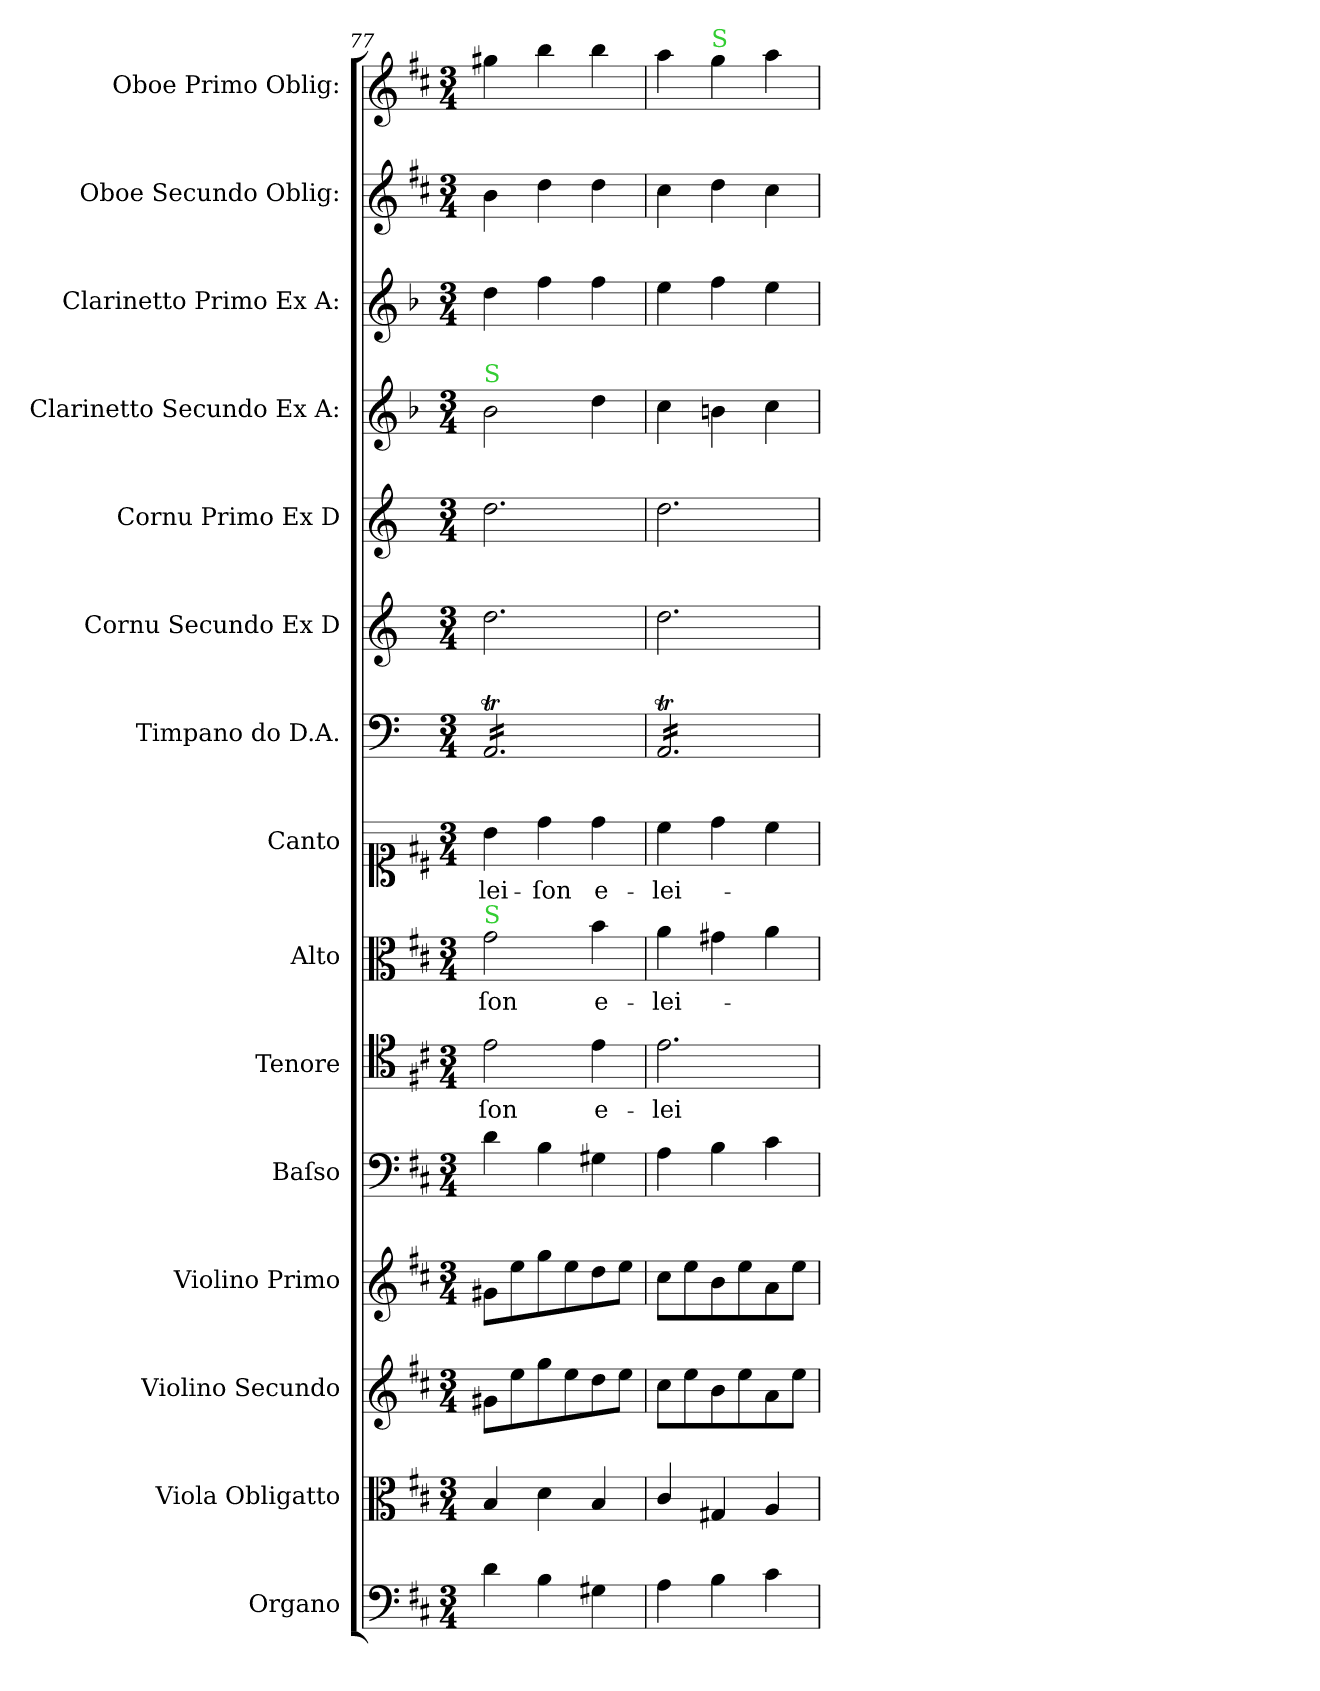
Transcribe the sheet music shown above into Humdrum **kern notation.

**kern	**kern	**kern	**kern	**kern	**kern	**text	**kern	**text	**kern	**text	**kern	**kern	**kern	**kern	**kern	**kern	**kern
*part15	*part14	*part13	*part12	*part11	*part10	*part10	*part9	*part9	*part8	*part8	*part7	*part6	*part5	*part4	*part3	*part2	*part1
*staff15	*staff14	*staff13	*staff12	*staff11	*staff10	*staff10	*staff9	*staff9	*staff8	*staff8	*staff7	*staff6	*staff5	*staff4	*staff3	*staff2	*staff1
*I"Organo	*I"Viola Obligatto	*I"Violino Secundo	*I"Violino Primo	*I"Baſso	*I"Tenore	*	*I"Alto	*	*I"Canto	*	*I"Timpano do D.A.	*I"Cornu Secundo Ex D	*I"Cornu Primo Ex D	*I"Clarinetto Secundo Ex A:	*I"Clarinetto Primo Ex A:	*I"Oboe Secundo Oblig:	*I"Oboe Primo Oblig:
*I'org	*I'vla obl	*I'vl 2	*I'vl 1	*I'B	*I'T	*	*I'A	*	*	*	*I'timp	*	*	*I'cl 2 in A	*I'cl 1 in A	*I'ob 2	*I'ob 1
*clefF4	*clefC3	*clefG2	*clefG2	*clefF4	*clefC4	*	*clefC3	*	*clefC1	*	*clefF4	*clefG2	*clefG2	*clefG2	*clefG2	*clefG2	*clefG2
*	*	*	*	*	*	*	*	*	*	*	*	*ITrd-1c-2	*ITrd-1c-2	*ITrd2c3	*ITrd2c3	*	*
*k[f#c#]	*k[f#c#]	*k[f#c#]	*k[f#c#]	*k[f#c#]	*k[f#c#]	*	*k[f#c#]	*	*k[f#c#]	*	*k[]	*k[f#c#]	*k[f#c#]	*k[f#c#]	*k[f#c#]	*k[f#c#]	*k[f#c#]
*M3/4	*M3/4	*M3/4	*M3/4	*M3/4	*M3/4	*	*M3/4	*	*M3/4	*	*M3/4	*M3/4	*M3/4	*M3/4	*M3/4	*M3/4	*M3/4
=77	=77	=77	=77	=77	=77	=77	=77	=77	=77	=77	=77	=77	=77	=77	=77	=77	=77
!	!	!	!	!	!	!	!	!	!	!	!	!	!	!LO:TX:a:color=limegreen:t=S	!	!	!
!	!	!	!	!	!	!	!LO:TX:a:color=limegreen:t=S	!	!	!	!	!	!	!	!	!	!
*	*	*	*	*	*	*	*	*	*	*	*tremolo	*	*	*	*	*	*
4d\	4B/	8g#X\L	8g#X\L	4d\	2e\	-ſon	2g\	-ſon	4b\	-lei-	16AAT/LL	2.ee\	2.ee\	2g\	4b\	4b\	4gg#X\
.	.	.	.	.	.	.	.	.	.	.	16AAT/	.	.	.	.	.	.
.	.	8ee\	8ee\	.	.	.	.	.	.	.	16AAT/	.	.	.	.	.	.
.	.	.	.	.	.	.	.	.	.	.	16AAT/	.	.	.	.	.	.
4B\	4d\	8gg\	8gg\	4B\	.	.	.	.	4dd\	-ſon	16AAT/	.	.	.	4dd\	4dd\	4bb\
.	.	.	.	.	.	.	.	.	.	.	16AAT/	.	.	.	.	.	.
.	.	8ee\	8ee\	.	.	.	.	.	.	.	16AAT/	.	.	.	.	.	.
.	.	.	.	.	.	.	.	.	.	.	16AAT/	.	.	.	.	.	.
4G#X\	4B/	8dd\	8dd\	4G#X\	4e\	e-	4b\	e-	4dd\	e-	16AAT/	.	.	4b\	4dd\	4dd\	4bb\
.	.	.	.	.	.	.	.	.	.	.	16AAT/	.	.	.	.	.	.
.	.	8ee\J	8ee\J	.	.	.	.	.	.	.	16AAT/	.	.	.	.	.	.
.	.	.	.	.	.	.	.	.	.	.	16AAT/JJ	.	.	.	.	.	.
=78	=78	=78	=78	=78	=78	=78	=78	=78	=78	=78	=78	=78	=78	=78	=78	=78	=78
4A\	4c#/	8cc#\L	8cc#\L	4A\	2.e\	-lei-	4a\	-lei-	4cc#\	-lei-	16AAT/LL	2.ee\	2.ee\	4a\	4cc#\	4cc#\	4aa\
.	.	.	.	.	.	.	.	.	.	.	16AAT/	.	.	.	.	.	.
.	.	8ee\	8ee\	.	.	.	.	.	.	.	16AAT/	.	.	.	.	.	.
.	.	.	.	.	.	.	.	.	.	.	16AAT/	.	.	.	.	.	.
!	!	!	!	!	!	!	!	!	!	!	!	!	!	!	!	!	!LO:TX:a:color=limegreen:t=S
4B\	4G#X/	8b\	8b\	4B\	.	.	4g#X\	.	4dd\	.	16AAT/	.	.	4g#X\	4dd\	4dd\	4gg\
.	.	.	.	.	.	.	.	.	.	.	16AAT/	.	.	.	.	.	.
.	.	8ee\	8ee\	.	.	.	.	.	.	.	16AAT/	.	.	.	.	.	.
.	.	.	.	.	.	.	.	.	.	.	16AAT/	.	.	.	.	.	.
4c#\	4A/	8a\	8a\	4c#\	.	.	4a\	.	4cc#\	.	16AAT/	.	.	4a\	4cc#\	4cc#\	4aa\
.	.	.	.	.	.	.	.	.	.	.	16AAT/	.	.	.	.	.	.
.	.	8ee\J	8ee\J	.	.	.	.	.	.	.	16AAT/	.	.	.	.	.	.
.	.	.	.	.	.	.	.	.	.	.	16AAT/JJ	.	.	.	.	.	.
*	*	*	*	*	*	*	*	*	*	*	*Xtremolo	*	*	*	*	*	*
=	=	=	=	=	=	=	=	=	=	=	=	=	=	=	=	=	=
*-	*-	*-	*-	*-	*-	*-	*-	*-	*-	*-	*-	*-	*-	*-	*-	*-	*-
